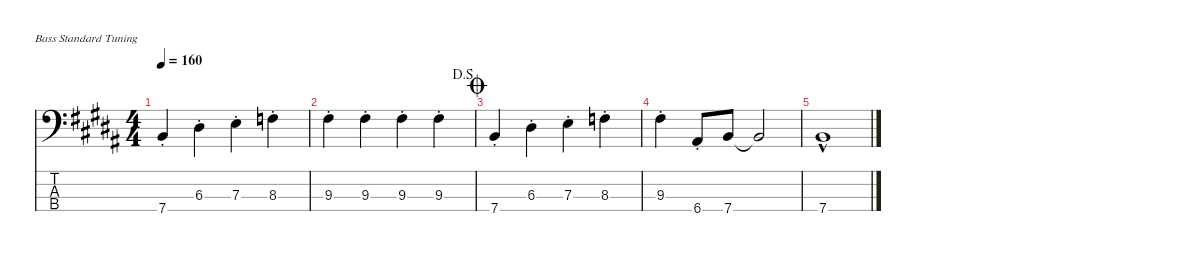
\defaultSystemsLayout 4
\hideDynamics
\bracketExtendMode nobrackets
\singleTrackTrackNamePolicy hidden
\multiTrackTrackNamePolicy hidden
\otherSystemsTrackNameOrientation horizontal
\track ("Electric Bass" "E-Bass") {instrument electricbassfinger}
\staff {score tabs}
\tuning (G2 D2 A1 E1)
\ts (4 4)
\tempo 160
\clef f4
\ks b
7.4{st acc forcenatural}.4{dy mf} 6.3{st acc #}.4 7.3{st acc forcenatural}.4 8.3{st acc forcenatural}.4 |
\jump dalsegno
9.3{st acc #}.4 9.3{st acc #}.4 9.3{st acc #}.4 9.3{st acc #}.4 |
\jump coda
7.4{st acc forcenatural}.4 6.3{st acc #}.4 7.3{st acc forcenatural}.4 8.3{st acc forcenatural}.4 |
9.3{st acc #}.4 6.4{st acc #}.8 7.4{acc forcenatural}.8 7.4{t acc forcenatural}.2 |
7.4{hac acc forcenatural}.1
